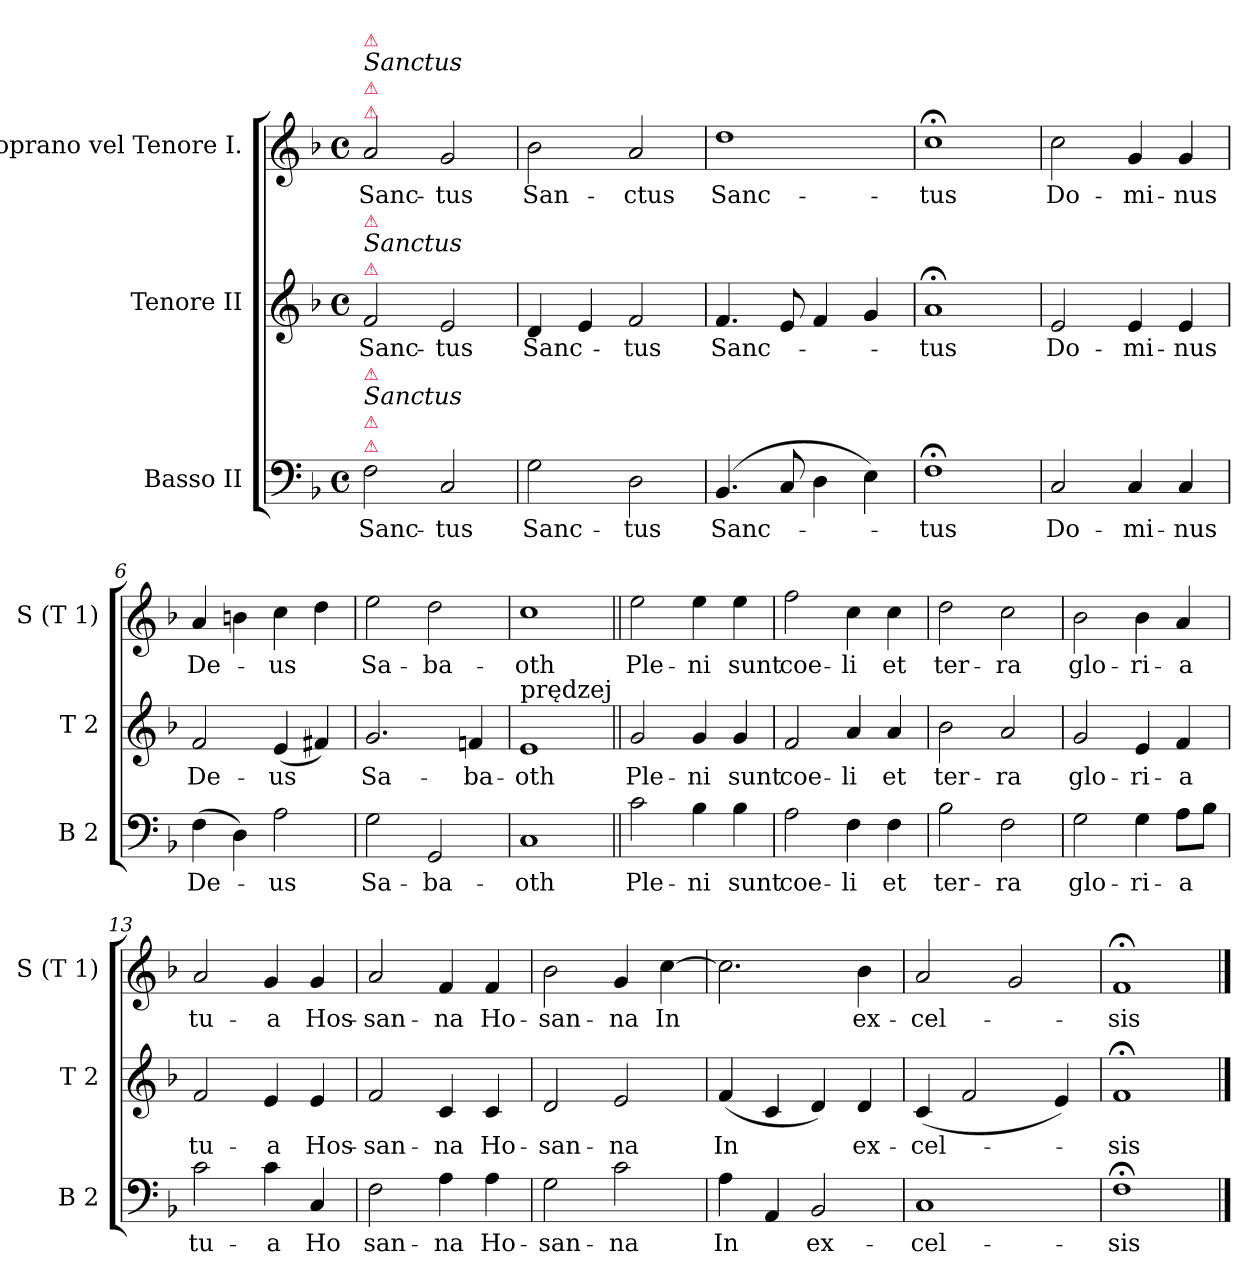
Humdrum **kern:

**kern	**text	**kern	**text	**kern	**text
*part3	*part3	*part2	*part2	*part1	*part1
*staff3	*staff3	*staff2	*staff2	*staff1	*staff1
*I"Basso II	*	*I"Tenore II	*	*I"Soprano vel Tenore I.	*
*I'B 2	*	*I'T 2	*	*I'S (T 1)	*
*clefF4	*	*clefG2	*	*clefG2	*
*k[b-]	*	*k[b-]	*	*k[b-]	*
*F:	*	*F:	*	*F:	*
*M4/4	*	*M4/4	*	*M4/4	*
*met(c)	*	*met(c)	*	*met(c)	*
=1	=1	=1	=1	=1	=1
!	!	!	!	!LO:TX:a:color=crimson:t=⚠	!
!	!	!	!	!LO:TX:a:color=crimson:t=⚠	!
!	!	!	!	!LO:TX:a:i:t=Sanctus	!
!	!	!	!	!LO:TX:a:color=crimson:t=⚠	!
!	!	!LO:TX:a:color=crimson:t=⚠	!	!	!
!	!	!LO:TX:a:i:t=Sanctus	!	!	!
!	!	!LO:TX:a:color=crimson:t=⚠	!	!	!
!LO:TX:a:color=crimson:t=⚠	!	!	!	!	!
!LO:TX:a:color=crimson:t=⚠	!	!	!	!	!
!LO:TX:a:i:t=Sanctus	!	!	!	!	!
!LO:TX:a:color=crimson:t=⚠	!	!	!	!	!
2F\	Sanc-	2f/	Sanc-	2a/	Sanc-
2C/	-tus	2e/	-tus	2g/	-tus
=2	=2	=2	=2	=2	=2
2G\	Sanc-	4d/	Sanc-	2b-\	San-
.	.	4e/	.	.	.
2D\	-tus	2f/	-tus	2a/	-ctus
=3	=3	=3	=3	=3	=3
(<4.BB-/	Sanc-	4.f/	Sanc-	1dd	Sanc-
8C/	.	8e/	.	.	.
4D\	.	4f/	.	.	.
4E\)	.	4g/	.	.	.
=4	=4	=4	=4	=4	=4
1F;	-tus	1a;<	-tus	1cc;<	-tus
=5	=5	=5	=5	=5	=5
2C/	Do-	2e/	Do-	2cc\	Do-
4C/	-mi-	4e/	-mi-	4g/	-mi-
4C/	-nus	4e/	-nus	4g/	-nus
=6	=6	=6	=6	=6	=6
(<4F\	De-	2f/	De-	4a/	De-
4D\)	.	.	.	4bn\	.
2A\	-us	(<4e/	-us	4cc\	-us
.	.	4f#X/)	.	4dd\	.
=7	=7	=7	=7	=7	=7
2G\	Sa-	2.g/	Sa-	2ee\	Sa-
2GG/	-ba-	.	.	2dd\	-ba-
.	.	4fn/	-ba-	.	.
=8	=8	=8	=8	=8	=8
!	!	!LO:TX:a:t=prędzej	!	!	!
1C	-oth	1e	-oth	1cc	-oth
=9||	=9||	=9||	=9||	=9||	=9||
2c\	Ple-	2g/	Ple-	2ee\	Ple-
4B-\	-ni	4g/	-ni	4ee\	-ni
4B-\	sunt	4g/	sunt	4ee\	sunt
=10	=10	=10	=10	=10	=10
2A\	coe-	2f/	coe-	2ff\	coe-
4F\	-li	4a/	-li	4cc\	-li
4F\	et	4a/	et	4cc\	et
=11	=11	=11	=11	=11	=11
2B-\	ter-	2b-\	ter-	2dd\	ter-
2F\	-ra	2a/	-ra	2cc\	-ra
=12	=12	=12	=12	=12	=12
2G\	glo-	2g/	glo-	2b-\	glo-
4G\	-ri-	4e/	-ri-	4b-\	-ri-
8A\L	-a	4f/	-a	4a/	-a
8B-\J	.	.	.	.	.
=13	=13	=13	=13	=13	=13
2c\	tu-	2f/	tu-	2a/	tu-
4c\	-a	4e/	-a	4g/	-a
4C/	Ho	4e/	Hos-	4g/	Hos-
=14	=14	=14	=14	=14	=14
2F\	-san-	2f/	-san-	2a/	-san-
4A\	-na	4c/	-na	4f/	-na
4A\	Ho-	4c/	Ho-	4f/	Ho-
=15	=15	=15	=15	=15	=15
2G\	-san-	2d/	-san-	2b-\	-san-
2c\	-na	2e/	-na	4g/	-na
.	.	.	.	[4cc\	In
=16	=16	=16	=16	=16	=16
4A\	In	(>4f/	In	2.cc\]	.
4AA/	.	4c/	.	.	.
2BB-/	ex-	4d/)	.	.	.
.	.	4d/	ex-	4b-\	ex-
=17	=17	=17	=17	=17	=17
1C	-cel-	(<4c/	-cel-	2a/	-cel-
.	.	2f/	.	.	.
.	.	.	.	2g/	.
.	.	4e/)	.	.	.
=18	=18	=18	=18	=18	=18
1F;	-sis	1f;<	-sis	1f;<	-sis
==	==	==	==	==	==
*-	*-	*-	*-	*-	*-
